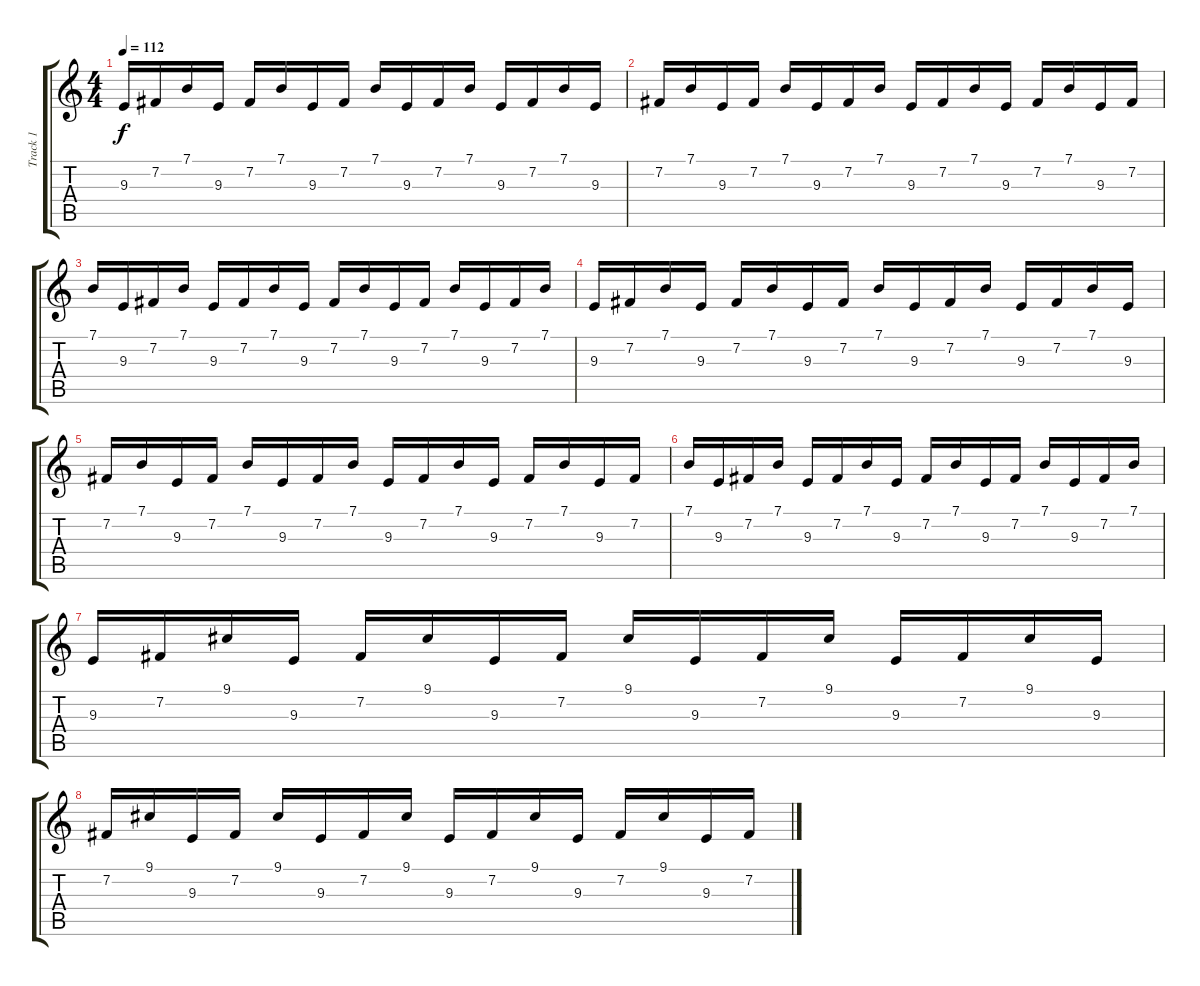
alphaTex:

\track ("Track 1" "Track 1") {instrument lead5charang}
\staff {score tabs}
\tuning (E4 B3 G3 D3 A2 E2) {hide}
\ts (4 4)
\tempo 112
\clef g2
\ks c
9.3.16{dy f} 7.2.16 7.1.16 9.3.16 7.2.16 7.1.16 9.3.16 7.2.16 7.1.16 9.3.16 7.2.16 7.1.16 9.3.16 7.2.16 7.1.16 9.3.16 |
7.2.16 7.1.16 9.3.16 7.2.16 7.1.16 9.3.16 7.2.16 7.1.16 9.3.16 7.2.16 7.1.16 9.3.16 7.2.16 7.1.16 9.3.16 7.2.16 |
7.1.16 9.3.16 7.2.16 7.1.16 9.3.16 7.2.16 7.1.16 9.3.16 7.2.16 7.1.16 9.3.16 7.2.16 7.1.16 9.3.16 7.2.16 7.1.16 |
9.3.16 7.2.16 7.1.16 9.3.16 7.2.16 7.1.16 9.3.16 7.2.16 7.1.16 9.3.16 7.2.16 7.1.16 9.3.16 7.2.16 7.1.16 9.3.16 |
7.2.16 7.1.16 9.3.16 7.2.16 7.1.16 9.3.16 7.2.16 7.1.16 9.3.16 7.2.16 7.1.16 9.3.16 7.2.16 7.1.16 9.3.16 7.2.16 |
7.1.16 9.3.16 7.2.16 7.1.16 9.3.16 7.2.16 7.1.16 9.3.16 7.2.16 7.1.16 9.3.16 7.2.16 7.1.16 9.3.16 7.2.16 7.1.16 |
9.3.16 7.2.16 9.1.16 9.3.16 7.2.16 9.1.16 9.3.16 7.2.16 9.1.16 9.3.16 7.2.16 9.1.16 9.3.16 7.2.16 9.1.16 9.3.16 |
7.2.16 9.1.16 9.3.16 7.2.16 9.1.16 9.3.16 7.2.16 9.1.16 9.3.16 7.2.16 9.1.16 9.3.16 7.2.16 9.1.16 9.3.16 7.2.16
